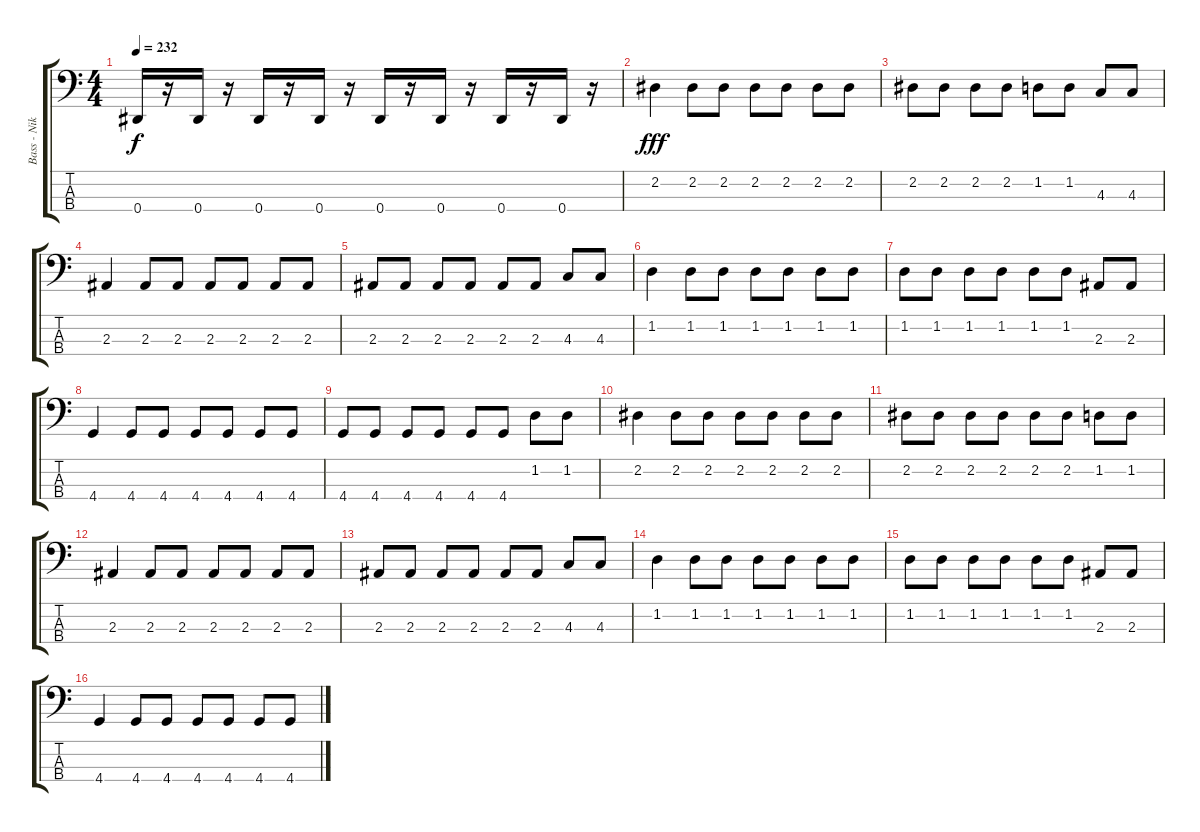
\track ("Bass - Nikola" "Bass - Nik") {instrument electricbassfinger}
\staff {score tabs}
\tuning (Gb2 Db2 Ab1 Eb1) {hide}
\ts (4 4)
\tempo 232
\clef f4
\ks c
0.4.16{dy f} r.16 0.4.16 r.16 0.4.16 r.16 0.4.16 r.16 0.4.16 r.16 0.4.16 r.16 0.4.16 r.16 0.4.16 r.16 |
2.2.4{dy fff} 2.2.8 2.2.8 2.2.8 2.2.8 2.2.8 2.2.8 |
2.2.8 2.2.8 2.2.8 2.2.8 1.2.8 1.2.8 4.3.8 4.3.8 |
2.3.4 2.3.8 2.3.8 2.3.8 2.3.8 2.3.8 2.3.8 |
2.3.8 2.3.8 2.3.8 2.3.8 2.3.8 2.3.8 4.3.8 4.3.8 |
1.2.4 1.2.8 1.2.8 1.2.8 1.2.8 1.2.8 1.2.8 |
1.2.8 1.2.8 1.2.8 1.2.8 1.2.8 1.2.8 2.3.8 2.3.8 |
4.4.4 4.4.8 4.4.8 4.4.8 4.4.8 4.4.8 4.4.8 |
4.4.8 4.4.8 4.4.8 4.4.8 4.4.8 4.4.8 1.2.8 1.2.8 |
2.2.4 2.2.8 2.2.8 2.2.8 2.2.8 2.2.8 2.2.8 |
2.2.8 2.2.8 2.2.8 2.2.8 2.2.8 2.2.8 1.2.8 1.2.8 |
2.3.4 2.3.8 2.3.8 2.3.8 2.3.8 2.3.8 2.3.8 |
2.3.8 2.3.8 2.3.8 2.3.8 2.3.8 2.3.8 4.3.8 4.3.8 |
1.2.4 1.2.8 1.2.8 1.2.8 1.2.8 1.2.8 1.2.8 |
1.2.8 1.2.8 1.2.8 1.2.8 1.2.8 1.2.8 2.3.8 2.3.8 |
4.4.4 4.4.8 4.4.8 4.4.8 4.4.8 4.4.8 4.4.8
